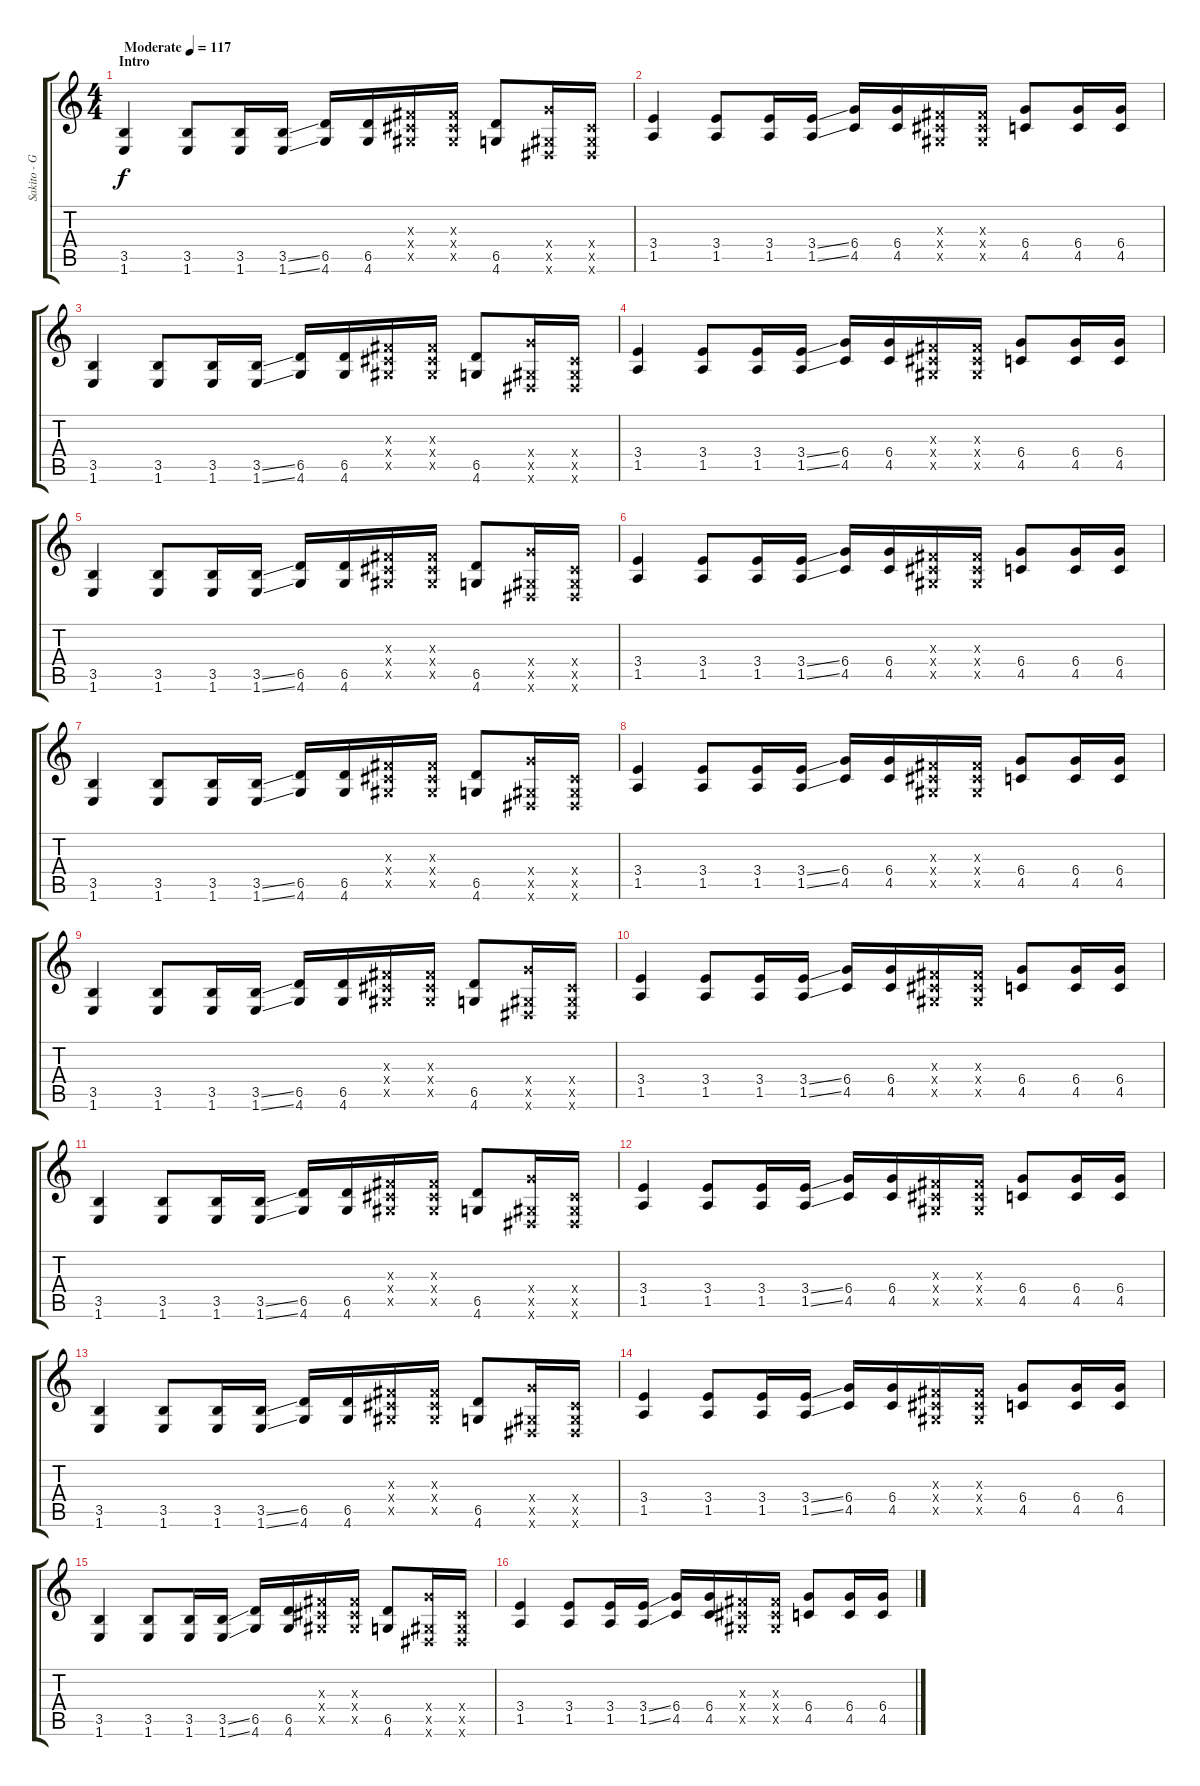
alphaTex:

\track ("Sakito - Guitar I" "Sakito - G") {instrument distortionguitar}
\staff {score tabs}
\tuning (Eb4 Bb3 Gb3 Db3 Ab2 Eb2) {hide}
\ts (4 4)
\section ("" "Intro")
\tempo (117 "Moderate")
\clef g2
\ks c
(3.5 1.6).4{dy f instrument distortionguitar} (3.5 1.6).8 (3.5 1.6).16 (3.5{ss} 1.6{ss}).16 (6.5 4.6).16 (6.5 4.6).16 (0.3{x} 0.4{x} 0.5{x}).16 (0.3{x} 0.4{x} 0.5{x}).16 (6.5 4.6).8 (6.4{x} 0.5{x} 0.6{x}).16 (0.4{x} 0.5{x} 0.6{x}).16 |
(3.4 1.5).4 (3.4 1.5).8 (3.4 1.5).16 (3.4{ss} 1.5{ss}).16 (6.4 4.5).16 (6.4 4.5).16 (0.3{x} 0.4{x} 0.5{x}).16 (0.3{x} 0.4{x} 0.5{x}).16 (6.4 4.5).8 (6.4 4.5).16 (6.4 4.5).16 |
(3.5 1.6).4 (3.5 1.6).8 (3.5 1.6).16 (3.5{ss} 1.6{ss}).16 (6.5 4.6).16 (6.5 4.6).16 (0.3{x} 0.4{x} 0.5{x}).16 (0.3{x} 0.4{x} 0.5{x}).16 (6.5 4.6).8 (6.4{x} 0.5{x} 0.6{x}).16 (0.4{x} 0.5{x} 0.6{x}).16 |
(3.4 1.5).4 (3.4 1.5).8 (3.4 1.5).16 (3.4{ss} 1.5{ss}).16 (6.4 4.5).16 (6.4 4.5).16 (0.3{x} 0.4{x} 0.5{x}).16 (0.3{x} 0.4{x} 0.5{x}).16 (6.4 4.5).8 (6.4 4.5).16 (6.4 4.5).16 |
(3.5 1.6).4 (3.5 1.6).8 (3.5 1.6).16 (3.5{ss} 1.6{ss}).16 (6.5 4.6).16 (6.5 4.6).16 (0.3{x} 0.4{x} 0.5{x}).16 (0.3{x} 0.4{x} 0.5{x}).16 (6.5 4.6).8 (6.4{x} 0.5{x} 0.6{x}).16 (0.4{x} 0.5{x} 0.6{x}).16 |
(3.4 1.5).4 (3.4 1.5).8 (3.4 1.5).16 (3.4{ss} 1.5{ss}).16 (6.4 4.5).16 (6.4 4.5).16 (0.3{x} 0.4{x} 0.5{x}).16 (0.3{x} 0.4{x} 0.5{x}).16 (6.4 4.5).8 (6.4 4.5).16 (6.4 4.5).16 |
(3.5 1.6).4 (3.5 1.6).8 (3.5 1.6).16 (3.5{ss} 1.6{ss}).16 (6.5 4.6).16 (6.5 4.6).16 (0.3{x} 0.4{x} 0.5{x}).16 (0.3{x} 0.4{x} 0.5{x}).16 (6.5 4.6).8 (6.4{x} 0.5{x} 0.6{x}).16 (0.4{x} 0.5{x} 0.6{x}).16 |
(3.4 1.5).4 (3.4 1.5).8 (3.4 1.5).16 (3.4{ss} 1.5{ss}).16 (6.4 4.5).16 (6.4 4.5).16 (0.3{x} 0.4{x} 0.5{x}).16 (0.3{x} 0.4{x} 0.5{x}).16 (6.4 4.5).8 (6.4 4.5).16 (6.4 4.5).16 |
(3.5 1.6).4 (3.5 1.6).8 (3.5 1.6).16 (3.5{ss} 1.6{ss}).16 (6.5 4.6).16 (6.5 4.6).16 (0.3{x} 0.4{x} 0.5{x}).16 (0.3{x} 0.4{x} 0.5{x}).16 (6.5 4.6).8 (6.4{x} 0.5{x} 0.6{x}).16 (0.4{x} 0.5{x} 0.6{x}).16 |
(3.4 1.5).4 (3.4 1.5).8 (3.4 1.5).16 (3.4{ss} 1.5{ss}).16 (6.4 4.5).16 (6.4 4.5).16 (0.3{x} 0.4{x} 0.5{x}).16 (0.3{x} 0.4{x} 0.5{x}).16 (6.4 4.5).8 (6.4 4.5).16 (6.4 4.5).16 |
(3.5 1.6).4 (3.5 1.6).8 (3.5 1.6).16 (3.5{ss} 1.6{ss}).16 (6.5 4.6).16 (6.5 4.6).16 (0.3{x} 0.4{x} 0.5{x}).16 (0.3{x} 0.4{x} 0.5{x}).16 (6.5 4.6).8 (6.4{x} 0.5{x} 0.6{x}).16 (0.4{x} 0.5{x} 0.6{x}).16 |
(3.4 1.5).4 (3.4 1.5).8 (3.4 1.5).16 (3.4{ss} 1.5{ss}).16 (6.4 4.5).16 (6.4 4.5).16 (0.3{x} 0.4{x} 0.5{x}).16 (0.3{x} 0.4{x} 0.5{x}).16 (6.4 4.5).8 (6.4 4.5).16 (6.4 4.5).16 |
(3.5 1.6).4 (3.5 1.6).8 (3.5 1.6).16 (3.5{ss} 1.6{ss}).16 (6.5 4.6).16 (6.5 4.6).16 (0.3{x} 0.4{x} 0.5{x}).16 (0.3{x} 0.4{x} 0.5{x}).16 (6.5 4.6).8 (6.4{x} 0.5{x} 0.6{x}).16 (0.4{x} 0.5{x} 0.6{x}).16 |
(3.4 1.5).4 (3.4 1.5).8 (3.4 1.5).16 (3.4{ss} 1.5{ss}).16 (6.4 4.5).16 (6.4 4.5).16 (0.3{x} 0.4{x} 0.5{x}).16 (0.3{x} 0.4{x} 0.5{x}).16 (6.4 4.5).8 (6.4 4.5).16 (6.4 4.5).16 |
(3.5 1.6).4 (3.5 1.6).8 (3.5 1.6).16 (3.5{ss} 1.6{ss}).16 (6.5 4.6).16 (6.5 4.6).16 (0.3{x} 0.4{x} 0.5{x}).16 (0.3{x} 0.4{x} 0.5{x}).16 (6.5 4.6).8 (6.4{x} 0.5{x} 0.6{x}).16 (0.4{x} 0.5{x} 0.6{x}).16 |
(3.4 1.5).4 (3.4 1.5).8 (3.4 1.5).16 (3.4{ss} 1.5{ss}).16 (6.4 4.5).16 (6.4 4.5).16 (0.3{x} 0.4{x} 0.5{x}).16 (0.3{x} 0.4{x} 0.5{x}).16 (6.4 4.5).8 (6.4 4.5).16 (6.4 4.5).16
